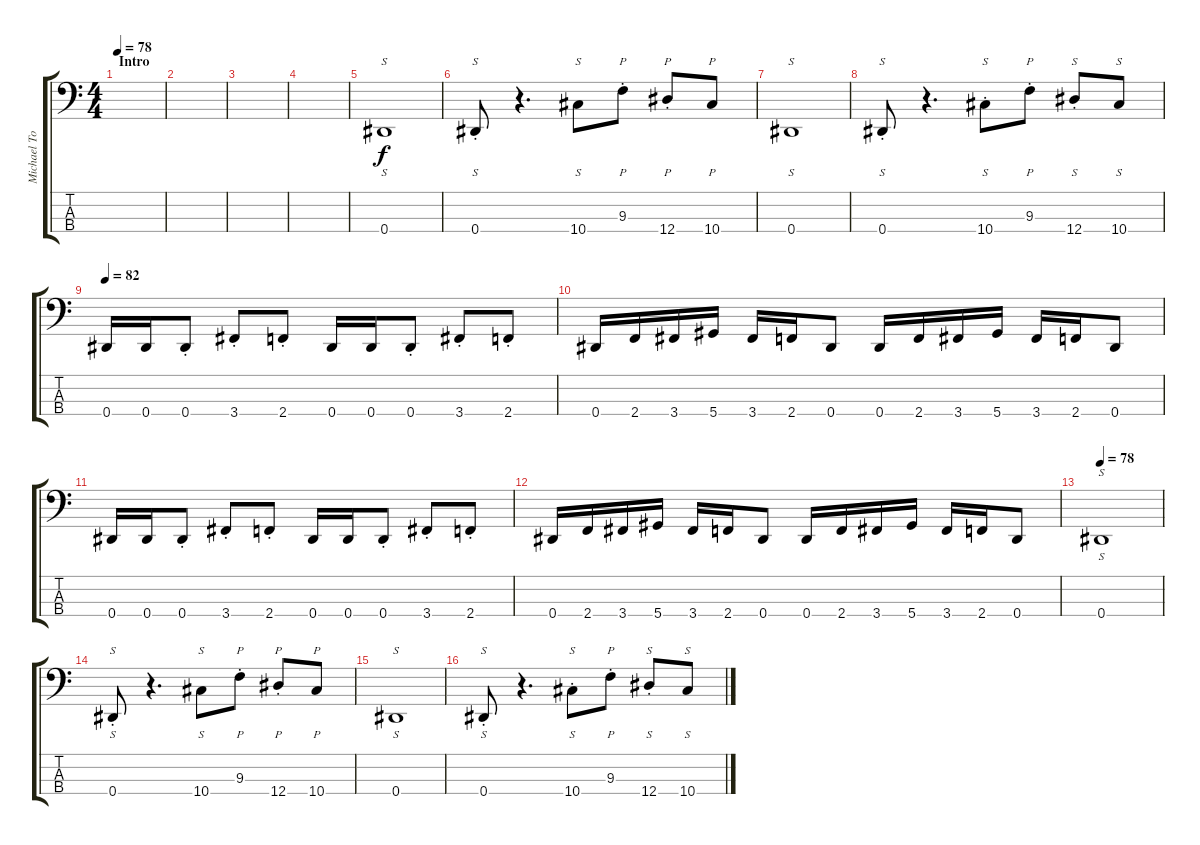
\track ("Michael Todd" "Michael To") {instrument electricbassfinger}
\staff {score tabs}
\tuning (Gb2 Db2 Ab1 Eb1) {hide}
\ts (4 4)
\section ("" "Intro")
\tempo 78
\clef f4
\ks c
|
|
|
|
0.4.1{s instrument slapbass1} |
0.4{st}.8{s} r.4{d} 10.4.8{s} 9.3{st}.8{p} 12.4{st}.8{p} 10.4.8{p} |
0.4.1{s} |
0.4{st}.8{s} r.4{d} 10.4{st}.8{s} 9.3{st}.8{p} 12.4{st}.8{s} 10.4.8{s} |
\tempo 82
0.4.16{instrument electricbassfinger} 0.4.16 0.4{st}.8 3.4{st}.8 2.4{st}.8 0.4.16 0.4.16 0.4{st}.8 3.4{st}.8 2.4{st}.8 |
0.4.16 2.4.16 3.4.16 5.4.16 3.4.16 2.4.16 0.4.8 0.4.16 2.4.16 3.4.16 5.4.16 3.4.16 2.4.16 0.4.8 |
0.4.16 0.4.16 0.4{st}.8 3.4{st}.8 2.4{st}.8 0.4.16 0.4.16 0.4{st}.8 3.4{st}.8 2.4{st}.8 |
0.4.16 2.4.16 3.4.16 5.4.16 3.4.16 2.4.16 0.4.8 0.4.16 2.4.16 3.4.16 5.4.16 3.4.16 2.4.16 0.4.8 |
\tempo 78
0.4.1{s instrument slapbass1} |
0.4{st}.8{s} r.4{d} 10.4.8{s} 9.3{st}.8{p} 12.4{st}.8{p} 10.4.8{p} |
0.4.1{s} |
0.4{st}.8{s} r.4{d} 10.4{st}.8{s} 9.3{st}.8{p} 12.4{st}.8{s} 10.4.8{s}
